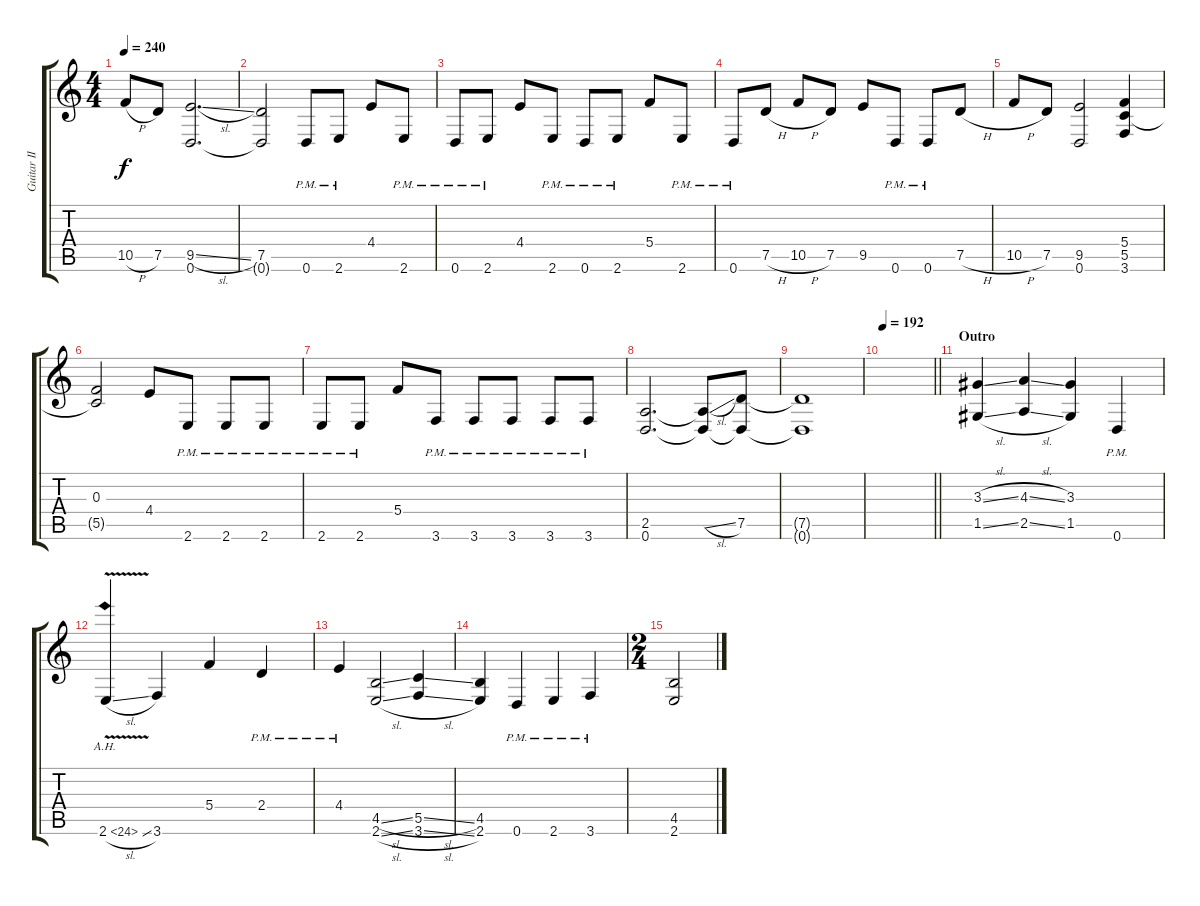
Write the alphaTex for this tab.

\track ("Guitar II" "Guitar II") {instrument overdrivenguitar}
\staff {score tabs}
\tuning (D4 A3 F3 C3 G2 D2) {hide}
\ts (4 4)
\tempo 240
\clef g2
\ks c
10.5{h}.8{dy f} 7.5.8 (9.5{sl} 0.6).2{d} |
(7.5 0.6{t}).2 0.6{pm}.8 2.6{pm}.8 4.4.8 2.6{pm}.8 |
0.6{pm}.8 2.6{pm}.8 4.4.8 2.6{pm}.8 0.6{pm}.8 2.6{pm}.8 5.4.8 2.6{pm}.8 |
0.6{pm}.8 7.5{h}.8 10.5{h}.8 7.5.8 9.5.8 0.6{pm}.8 0.6{pm}.8 7.5{h}.8 |
10.5{h}.8 7.5.8 (9.5 0.6).2 (5.4 5.5 3.6).4 |
(0.3 5.5{t}).2 4.4.8 2.6{pm}.8 2.6{pm}.8 2.6{pm}.8 |
2.6{pm}.8 2.6{pm}.8 5.4.8 3.6{pm}.8 3.6{pm}.8 3.6{pm}.8 3.6{pm}.8 3.6{pm}.8 |
(2.5 0.6).2{d} (2.5{sl t} 0.6{t}).8 (7.5 0.6{t}).8 |
(7.5{t} 0.6{t}).1 |
\tempo 192
\barLineRight lightlight
|
\section ("" "Outro")
(3.3{sl} 1.5{sl}).4 (4.3{sl} 2.5{sl}).4 (3.3 1.5).4 0.6{pm}.4 |
2.6{ah 22 v sl}.4 3.6.4 5.4.4 2.4{pm}.4 |
4.4{pm}.4 (4.5{sl} 2.6{sl}).2 (5.5{sl} 3.6{sl}).4 |
(4.5 2.6).4 0.6{pm}.4 2.6{pm}.4 3.6{pm}.4 |
\ts (2 4)
(4.5 2.6).2
